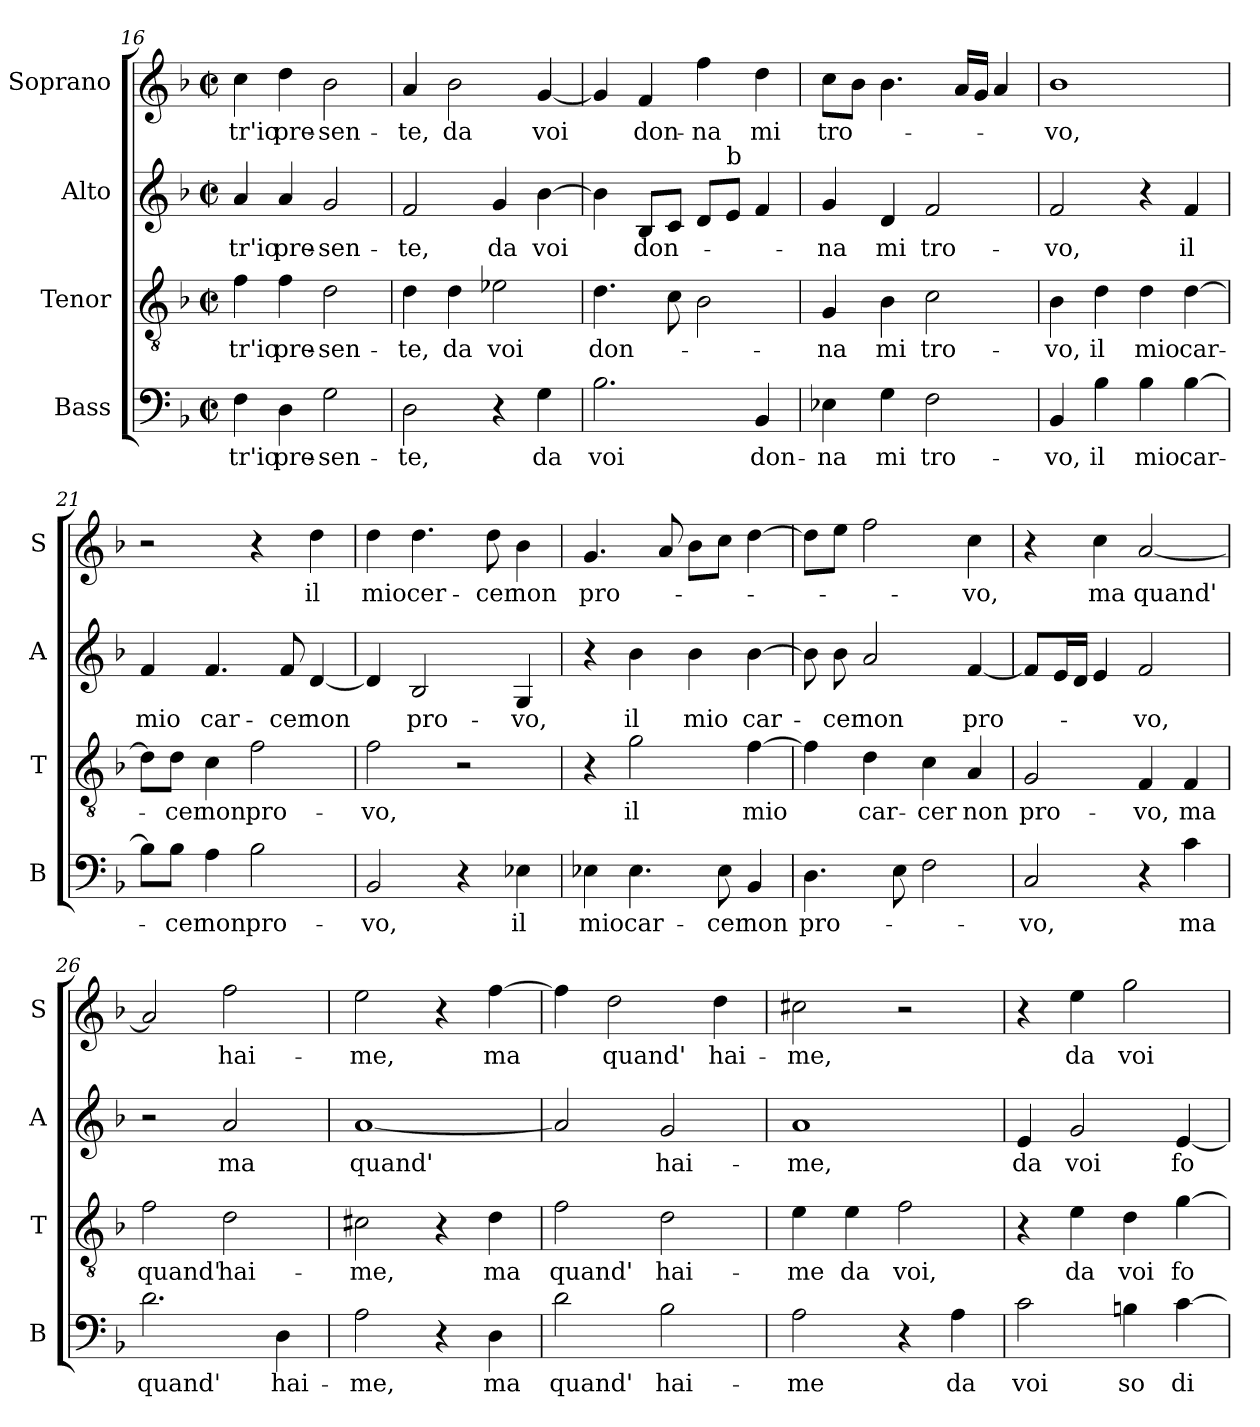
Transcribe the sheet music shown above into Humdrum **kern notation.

**kern	**text	**kern	**text	**kern	**text	**kern	**text
*part4	*part4	*part3	*part3	*part2	*part2	*part1	*part1
*staff4	*staff4	*staff3	*staff3	*staff2	*staff2	*staff1	*staff1
*I"Bass	*	*I"Tenor	*	*I"Alto	*	*I"Soprano	*
*I'B	*	*I'T	*	*I'A	*	*I'S	*
*clefF4	*	*clefGv2	*	*clefG2	*	*clefG2	*
*k[b-]	*	*k[b-]	*	*k[b-]	*	*k[b-]	*
*F:	*	*F:	*	*F:	*	*F:	*
*M2/2	*	*M2/2	*	*M2/2	*	*M2/2	*
*met(c|)	*	*met(c|)	*	*met(c|)	*	*met(c|)	*
=16	=16	=16	=16	=16	=16	=16	=16
!	!LO:LY:b	!	!LO:LY:b	!	!LO:LY:b	!	!LO:LY:b
4F\	-tr'io	4f\	-tr'io	4a/	-tr'io	4cc\	-tr'io
!	!LO:LY:b	!	!LO:LY:b	!	!LO:LY:b	!	!LO:LY:b
4D\	pre-	4f\	pre-	4a/	pre-	4dd\	pre-
!	!LO:LY:b	!	!LO:LY:b	!	!LO:LY:b	!	!LO:LY:b
2G\	-sen-	2d\	-sen-	2g/	-sen-	2b-\	-sen-
=17	=17	=17	=17	=17	=17	=17	=17
!	!LO:LY:b	!	!LO:LY:b	!	!LO:LY:b	!	!LO:LY:b
2D\	-te,	4d\	-te,	2f/	-te,	4a/	-te,
!	!	!	!LO:LY:b	!	!	!	!LO:LY:b
.	.	4d\	da	.	.	2b-\	da
!	!	!	!LO:LY:b	!	!LO:LY:b	!	!
4r	.	2e-X\	voi	4g/	da	.	.
!	!LO:LY:b	!	!	!	!LO:LY:b	!	!LO:LY:b
4G\	da	.	.	[4b-\	voi	[4g/	voi
!!LO:PB:g=z
=18	=18	=18	=18	=18	=18	=18	=18
!	!LO:LY:b	!	!LO:LY:b	!	!	!	!
2.B-\	voi	4.d\	don-	4b-\]	.	4g/]	.
!	!	!	!	!	!LO:LY:b	!	!LO:LY:b
.	.	.	.	8B-/L	don-	4f/	don-
.	.	8c\	.	8c/J	.	.	.
!	!	!	!	!	!	!	!LO:LY:b
.	.	2B-\	.	8d/L	.	4ff\	-na
!	!	!	!	!LO:TX:a:t=b	!	!	!
.	.	.	.	8e/J	.	.	.
!	!LO:LY:b	!	!	!	!	!	!LO:LY:b
4BB-/	don-	.	.	4f/	.	4dd\	mi
=19	=19	=19	=19	=19	=19	=19	=19
!	!LO:LY:b	!	!LO:LY:b	!	!LO:LY:b	!	!LO:LY:b
4E-X\	-na	4G/	-na	4g/	-na	8cc\L	tro-
.	.	.	.	.	.	8b-\J	.
!	!LO:LY:b	!	!LO:LY:b	!	!LO:LY:b	!	!
4G\	mi	4B-\	mi	4d/	mi	4.b-\	.
!	!LO:LY:b	!	!LO:LY:b	!	!LO:LY:b	!	!
2F\	tro-	2c\	tro-	2f/	tro-	.	.
.	.	.	.	.	.	16a/LL	.
.	.	.	.	.	.	16g/JJ	.
.	.	.	.	.	.	4a/	.
=20	=20	=20	=20	=20	=20	=20	=20
!	!LO:LY:b	!	!LO:LY:b	!	!LO:LY:b	!	!LO:LY:b
4BB-/	-vo,	4B-\	-vo,	2f/	-vo,	1b-	-vo,
!	!LO:LY:b	!	!LO:LY:b	!	!	!	!
4B-\	il	4d\	il	.	.	.	.
!	!LO:LY:b	!	!LO:LY:b	!	!	!	!
4B-\	mio	4d\	mio	4r	.	.	.
!	!LO:LY:b	!	!LO:LY:b	!	!LO:LY:b	!	!
[4B-\	car-	[4d\	car-	4f/	il	.	.
=21	=21	=21	=21	=21	=21	=21	=21
!	!	!	!	!	!LO:LY:b	!	!
8B-\L]	.	8d\L]	.	4f/	mio	2r	.
!	!LO:LY:b	!	!LO:LY:b	!	!	!	!
8B-\J	-cer	8d\J	-cer	.	.	.	.
!	!LO:LY:b	!	!LO:LY:b	!	!LO:LY:b	!	!
4A\	non	4c\	non	4.f/	car-	.	.
!	!LO:LY:b	!	!LO:LY:b	!	!	!	!
2B-\	pro-	2f\	pro-	.	.	4r	.
!	!	!	!	!	!LO:LY:b	!	!
.	.	.	.	8f/	-cer	.	.
!	!	!	!	!	!LO:LY:b	!	!LO:LY:b
.	.	.	.	[4d/	non	4dd\	il
=22	=22	=22	=22	=22	=22	=22	=22
!	!LO:LY:b	!	!LO:LY:b	!	!	!	!LO:LY:b
2BB-/	-vo,	2f\	-vo,	4d/]	.	4dd\	mio
!	!	!	!	!	!LO:LY:b	!	!LO:LY:b
.	.	.	.	2B-/	pro-	4.dd\	cer-
4r	.	2r	.	.	.	.	.
!	!	!	!	!	!	!	!LO:LY:b
.	.	.	.	.	.	8dd\	-cer
!	!LO:LY:b	!	!	!	!LO:LY:b	!	!LO:LY:b
4E-X\	il	.	.	4G/	-vo,	4b-\	non
=23	=23	=23	=23	=23	=23	=23	=23
!	!LO:LY:b	!	!	!	!	!	!LO:LY:b
4E-X\	mio	4r	.	4r	.	4.g/	pro-
!	!LO:LY:b	!	!LO:LY:b	!	!LO:LY:b	!	!
4.E-\	car-	2g\	il	4b-\	il	.	.
.	.	.	.	.	.	8a/	.
!	!	!	!	!	!LO:LY:b	!	!
.	.	.	.	4b-\	mio	8b-\L	.
!	!LO:LY:b	!	!	!	!	!	!
8E-\	-cer	.	.	.	.	8cc\J	.
!	!LO:LY:b	!	!LO:LY:b	!	!LO:LY:b	!	!
4BB-/	non	[4f\	mio	[4b-\	car-	[4dd\	.
!!LO:LB:g=z
=24	=24	=24	=24	=24	=24	=24	=24
!	!LO:LY:b	!	!	!	!	!	!
4.D\	pro-	4f\]	.	8b-\]	.	8dd\L]	.
!	!	!	!	!	!LO:LY:b	!	!
.	.	.	.	8b-\	-cer	8ee\J	.
!	!	!	!LO:LY:b	!	!LO:LY:b	!	!
.	.	4d\	car-	2a/	non	2ff\	.
8E\	.	.	.	.	.	.	.
!	!	!	!LO:LY:b	!	!	!	!
2F\	.	4c\	-cer	.	.	.	.
!	!	!	!LO:LY:b	!	!LO:LY:b	!	!LO:LY:b
.	.	4A/	non	[4f/	pro-	4cc\	-vo,
=25	=25	=25	=25	=25	=25	=25	=25
!	!LO:LY:b	!	!LO:LY:b	!	!	!	!
2C/	-vo,	2G/	pro-	8f/L]	.	4r	.
.	.	.	.	16e/L	.	.	.
.	.	.	.	16d/JJ	.	.	.
!	!	!	!	!	!	!	!LO:LY:b
.	.	.	.	4e/	.	4cc\	ma
!	!	!	!LO:LY:b	!	!LO:LY:b	!	!LO:LY:b
4r	.	4F/	-vo,	2f/	-vo,	[2a/	quand'
!	!LO:LY:b	!	!LO:LY:b	!	!	!	!
4c\	ma	4F/	ma	.	.	.	.
=26	=26	=26	=26	=26	=26	=26	=26
!	!LO:LY:b	!	!LO:LY:b	!	!	!	!
2.d\	quand'	2f\	quand'	2r	.	2a/]	.
!	!	!	!LO:LY:b	!	!LO:LY:b	!	!LO:LY:b
.	.	2d\	hai-	2a/	ma	2ff\	hai-
!	!LO:LY:b	!	!	!	!	!	!
4D\	hai-	.	.	.	.	.	.
=27	=27	=27	=27	=27	=27	=27	=27
!	!LO:LY:b	!	!LO:LY:b	!	!LO:LY:b	!	!LO:LY:b
2A\	-me,	2c#X\	-me,	[1a	quand'	2ee\	-me,
4r	.	4r	.	.	.	4r	.
!	!LO:LY:b	!	!LO:LY:b	!	!	!	!LO:LY:b
4D\	ma	4d\	ma	.	.	[4ff\	ma
=28	=28	=28	=28	=28	=28	=28	=28
!	!LO:LY:b	!	!LO:LY:b	!	!	!	!
2d\	quand'	2f\	quand'	2a/]	.	4ff\]	.
!	!	!	!	!	!	!	!LO:LY:b
.	.	.	.	.	.	2dd\	quand'
!	!LO:LY:b	!	!LO:LY:b	!	!LO:LY:b	!	!
2B-\	hai-	2d\	hai-	2g/	hai-	.	.
!	!	!	!	!	!	!	!LO:LY:b
.	.	.	.	.	.	4dd\	hai-
=29	=29	=29	=29	=29	=29	=29	=29
!	!LO:LY:b	!	!LO:LY:b	!	!LO:LY:b	!	!LO:LY:b
2A\	-me	4e\	-me	1a	-me,	2cc#X\	-me,
!	!	!	!LO:LY:b	!	!	!	!
.	.	4e\	da	.	.	.	.
!	!	!	!LO:LY:b	!	!	!	!
4r	.	2f\	voi,	.	.	2r	.
!	!LO:LY:b	!	!	!	!	!	!
4A\	da	.	.	.	.	.	.
!!LO:LB:g=z
=30	=30	=30	=30	=30	=30	=30	=30
!	!LO:LY:b	!	!	!	!LO:LY:b	!	!
2c\	voi	4r	.	4e/	da	4r	.
!	!	!	!LO:LY:b	!	!LO:LY:b	!	!LO:LY:b
.	.	4e\	da	2g/	voi	4ee\	da
!	!LO:LY:b	!	!LO:LY:b	!	!	!	!LO:LY:b
4Bn\	so	4d\	voi	.	.	2gg\	voi
!	!LO:LY:b	!	!LO:LY:b	!	!LO:LY:b	!	!
[4c\	di-	[4g\	fo	[4e/	fo	.	.
=	=	=	=	=	=	=	=
*-	*-	*-	*-	*-	*-	*-	*-
